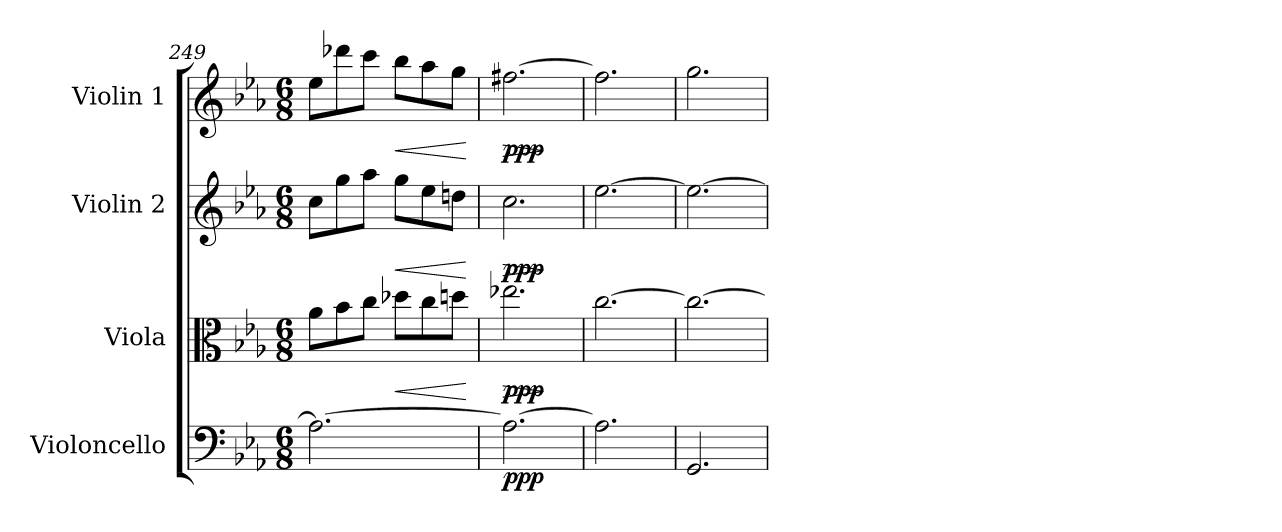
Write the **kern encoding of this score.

**kern	**dynam	**kern	**dynam	**kern	**dynam	**kern	**dynam
*part4	*part4	*part3	*part3	*part2	*part2	*part1	*part1
*staff4	*staff4	*staff3	*staff3	*staff2	*staff2	*staff1	*staff1
*I"Violoncello	*	*I"Viola	*	*I"Violin 2	*	*I"Violin 1	*
*I'Vc	*	*I'Vla	*	*I'Vln	*	*I'Vln	*
*clefF4	*	*clefC3	*	*clefG2	*	*clefG2	*
*k[b-e-a-]	*	*k[b-e-a-]	*	*k[b-e-a-]	*	*k[b-e-a-]	*
*M6/8	*	*M6/8	*	*M6/8	*	*M6/8	*
=249	=249	=249	=249	=249	=249	=249	=249
2.A-\_	.	8a-\L	.	8cc\L	.	8ee-\L	.
.	.	8b-\	.	8gg\	.	8ddd-X\	.
.	.	8cc\J	.	8aa-\J	.	8ccc\J	.
!	!	!	!LO:HP:b	!	!LO:HP:b	!	!LO:HP:b
.	.	8dd-X\L	<	8gg\L	<	8bb-\L	<
.	.	8cc\	.	8ee-\	.	8aa-\	.
.	.	8ddn\J	.	8ddn\J	.	8gg\J	.
.	.	.	[	.	[	.	[
=250	=250	=250	=250	=250	=250	=250	=250
!	!LO:DY:b	!	!LO:HP:b	!	!LO:HP:b	!	!LO:HP:b
!	!	!	!LO:DY:n=1:b	!	!LO:DY:n=1:b	!	!LO:DY:n=1:b
2.A-\_	ppp	2.ee-X\	> ppp	2.cc\	> ppp	[2.ff#X\	> ppp
.	.	.	]	.	]	.	]
=251	=251	=251	=251	=251	=251	=251	=251
2.A-\]	.	[2.cc\	.	[2.ee-\	.	2.ff#\]	.
=252	=252	=252	=252	=252	=252	=252	=252
2.GG/	.	2.cc\_	.	2.ee-\_	.	2.gg\	.
=	=	=	=	=	=	=	=
*-	*-	*-	*-	*-	*-	*-	*-
